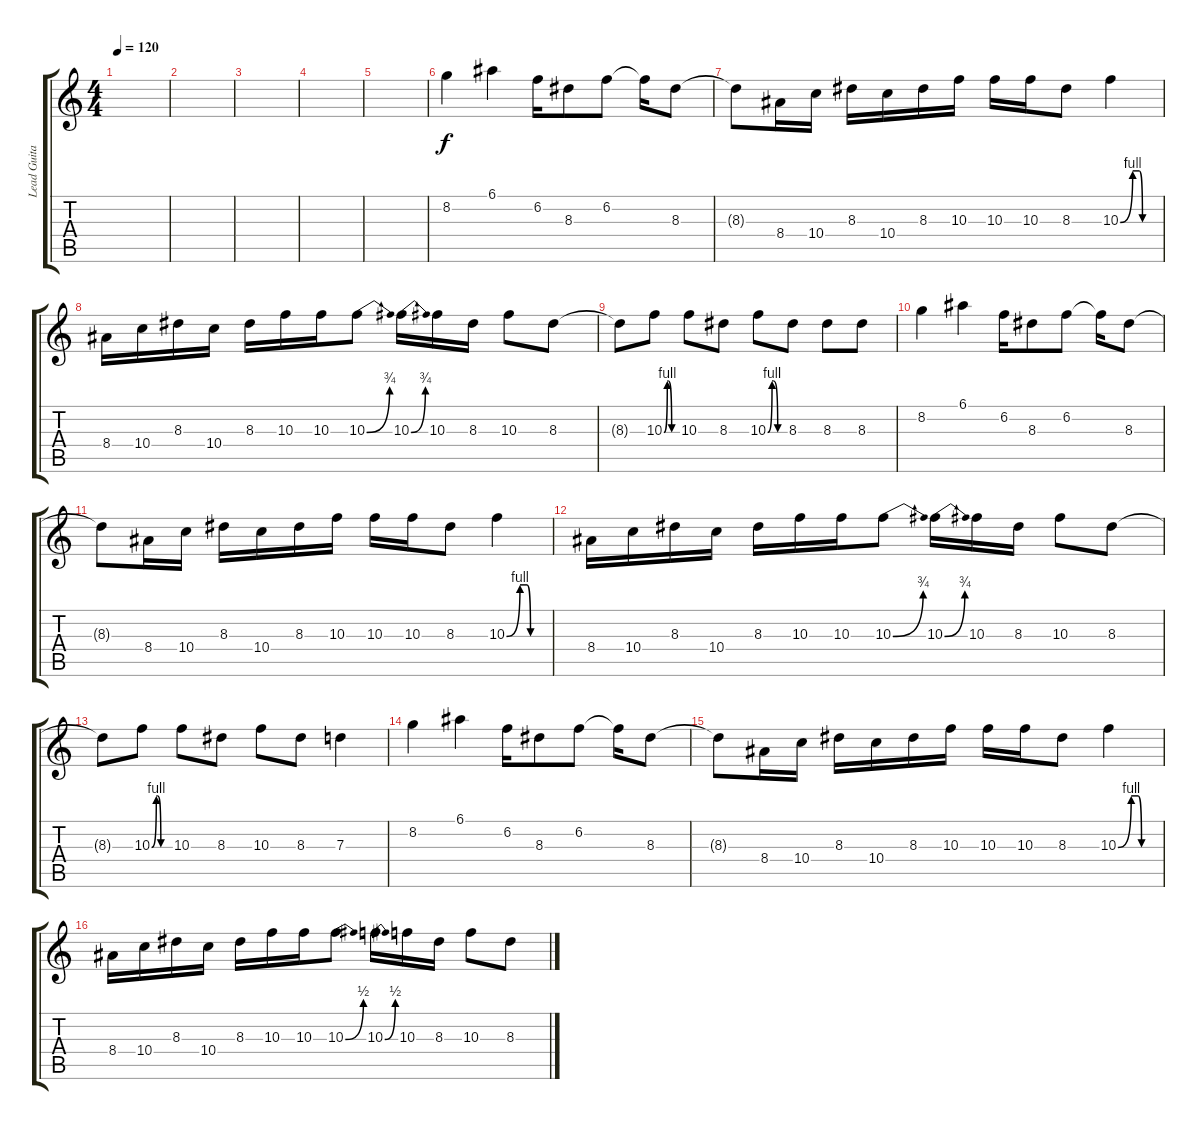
\track ("Lead Guitar" "Lead Guita") {instrument distortionguitar}
\staff {score tabs}
\tuning (E4 B3 G3 D3 A2 E2) {hide}
\ts (4 4)
\tempo 120
\clef g2
\ks c
|
|
|
|
|
8.2.4 6.1.4 6.2.16 8.3.8 6.2.8 6.2{t}.16 8.3.8 |
8.3{t}.8 8.4.16 10.4.16 8.3.16 10.4.16 8.3.16 10.3.16 10.3.16 10.3.16 8.3.8 10.3{be (custom 0 0 19 4 29 4 34 0 44 0 60 0)}.4 |
8.4.16 10.4.16 8.3.16 10.4.16 8.3.16 10.3.16 10.3.16 10.3{be (bend 0 0 60 3)}.8 10.3{be (bend 0 0 60 3)}.16 10.3.16 8.3.16 10.3.8 8.3.8 |
8.3{t}.8 10.3{be (custom 0 0 15 4 20 4 35 0 60 0)}.8 10.3.8 8.3.8 10.3{be (custom 0 0 15 4 20 4 35 0 60 0)}.8 8.3.8 8.3.8 8.3.8 |
8.2.4 6.1.4 6.2.16 8.3.8 6.2.8 6.2{t}.16 8.3.8 |
8.3{t}.8 8.4.16 10.4.16 8.3.16 10.4.16 8.3.16 10.3.16 10.3.16 10.3.16 8.3.8 10.3{be (custom 0 0 19 4 29 4 34 0 44 0 60 0)}.4 |
8.4.16 10.4.16 8.3.16 10.4.16 8.3.16 10.3.16 10.3.16 10.3{be (bend 0 0 60 3)}.8 10.3{be (bend 0 0 60 3)}.16 10.3.16 8.3.16 10.3.8 8.3.8 |
8.3{t}.8 10.3{be (custom 0 0 15 4 20 4 30 0 60 0)}.8 10.3.8 8.3.8 10.3.8 8.3.8 7.3.4 |
8.2.4 6.1.4 6.2.16 8.3.8 6.2.8 6.2{t}.16 8.3.8 |
8.3{t}.8 8.4.16 10.4.16 8.3.16 10.4.16 8.3.16 10.3.16 10.3.16 10.3.16 8.3.8 10.3{be (custom 0 0 19 4 29 4 34 0 44 0 60 0)}.4 |
8.4.16 10.4.16 8.3.16 10.4.16 8.3.16 10.3.16 10.3.16 10.3{be (bend 0 0 60 2)}.8 10.3{be (bend 0 0 60 2)}.16 10.3.16 8.3.16 10.3.8 8.3.8
